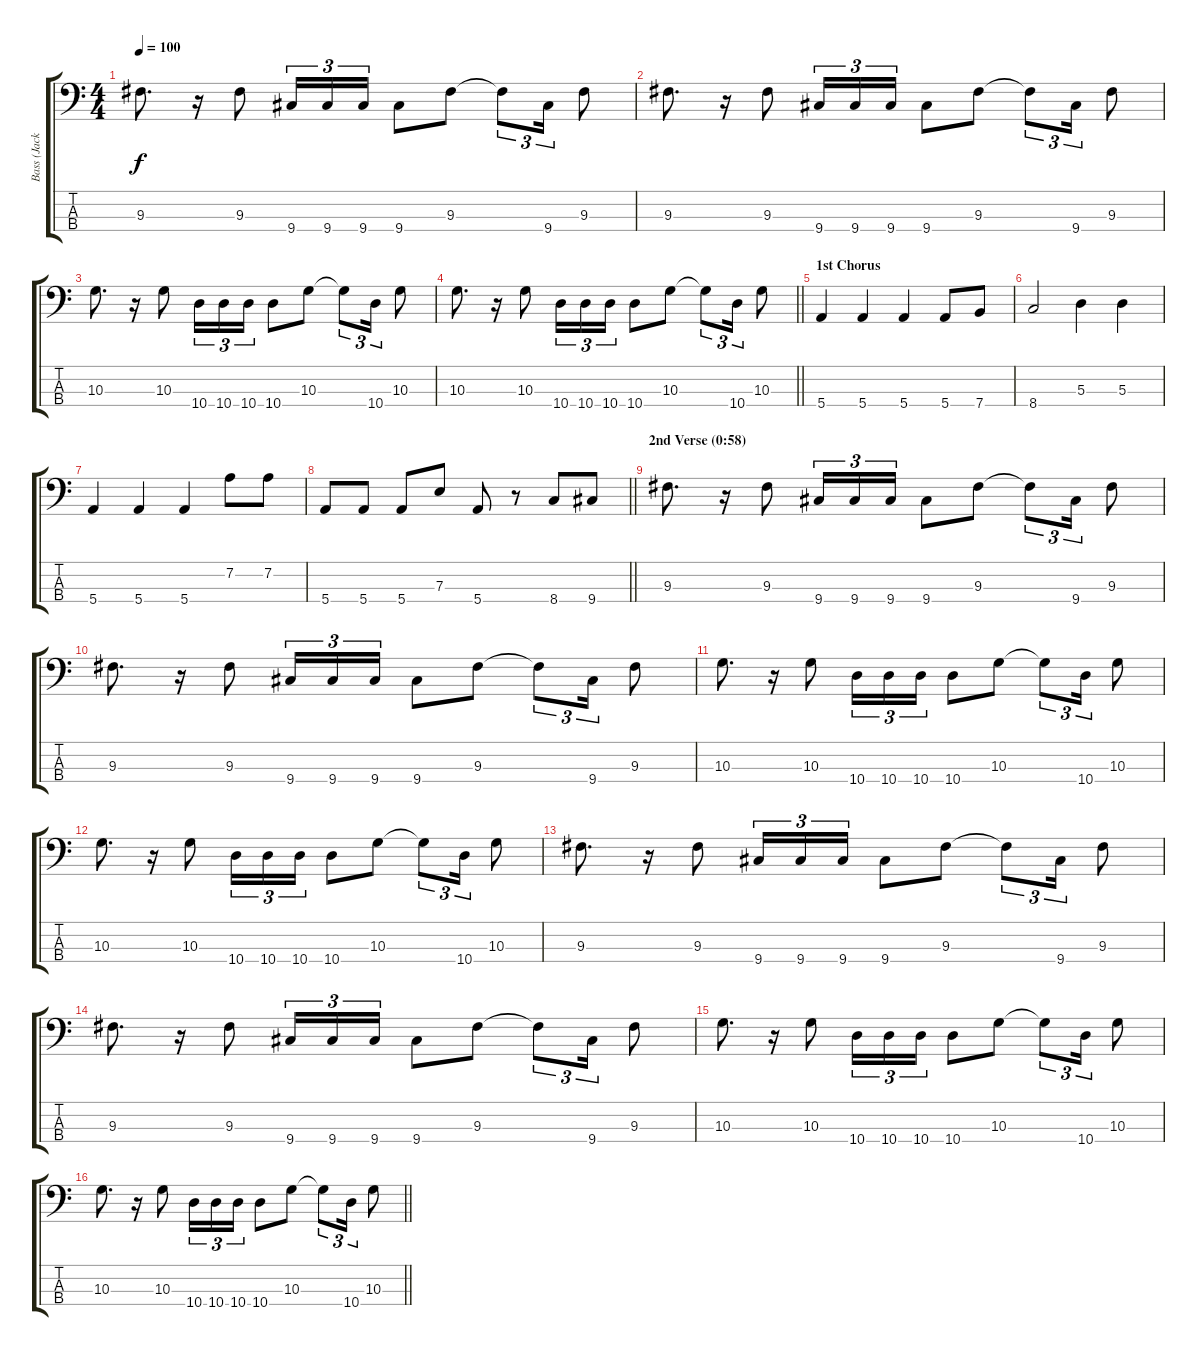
\track ("Bass (Jack Casady)" "Bass (Jack") {instrument electricbassfinger}
\staff {score tabs}
\tuning (G2 D2 A1 E1) {hide}
\ts (4 4)
\tempo 100
\clef f4
\ks c
9.3.8{d dy f} r.16 9.3.8 9.4.16{tu (3 2)} 9.4.16{tu (3 2)} 9.4.16{tu (3 2)} 9.4.8 9.3.8 9.3{t}.8{tu (3 2)} 9.4.16{tu (3 2)} 9.3.8 |
9.3.8{d} r.16 9.3.8 9.4.16{tu (3 2)} 9.4.16{tu (3 2)} 9.4.16{tu (3 2)} 9.4.8 9.3.8 9.3{t}.8{tu (3 2)} 9.4.16{tu (3 2)} 9.3.8 |
10.3.8{d} r.16 10.3.8 10.4.16{tu (3 2)} 10.4.16{tu (3 2)} 10.4.16{tu (3 2)} 10.4.8 10.3.8 10.3{t}.8{tu (3 2)} 10.4.16{tu (3 2)} 10.3.8 |
\barLineRight lightlight
10.3.8{d} r.16 10.3.8 10.4.16{tu (3 2)} 10.4.16{tu (3 2)} 10.4.16{tu (3 2)} 10.4.8 10.3.8 10.3{t}.8{tu (3 2)} 10.4.16{tu (3 2)} 10.3.8 |
\section ("" "1st Chorus ")
5.4.4 5.4.4 5.4.4 5.4.8 7.4.8 |
8.4.2 5.3.4 5.3.4 |
5.4.4 5.4.4 5.4.4 7.2.8 7.2.8 |
\barLineRight lightlight
5.4.8 5.4.8 5.4.8 7.3.8 5.4.8 r.8 8.4.8 9.4.8 |
\section ("" "2nd Verse (0:58)")
9.3.8{d} r.16 9.3.8 9.4.16{tu (3 2)} 9.4.16{tu (3 2)} 9.4.16{tu (3 2)} 9.4.8 9.3.8 9.3{t}.8{tu (3 2)} 9.4.16{tu (3 2)} 9.3.8 |
9.3.8{d} r.16 9.3.8 9.4.16{tu (3 2)} 9.4.16{tu (3 2)} 9.4.16{tu (3 2)} 9.4.8 9.3.8 9.3{t}.8{tu (3 2)} 9.4.16{tu (3 2)} 9.3.8 |
10.3.8{d} r.16 10.3.8 10.4.16{tu (3 2)} 10.4.16{tu (3 2)} 10.4.16{tu (3 2)} 10.4.8 10.3.8 10.3{t}.8{tu (3 2)} 10.4.16{tu (3 2)} 10.3.8 |
10.3.8{d} r.16 10.3.8 10.4.16{tu (3 2)} 10.4.16{tu (3 2)} 10.4.16{tu (3 2)} 10.4.8 10.3.8 10.3{t}.8{tu (3 2)} 10.4.16{tu (3 2)} 10.3.8 |
9.3.8{d} r.16 9.3.8 9.4.16{tu (3 2)} 9.4.16{tu (3 2)} 9.4.16{tu (3 2)} 9.4.8 9.3.8 9.3{t}.8{tu (3 2)} 9.4.16{tu (3 2)} 9.3.8 |
9.3.8{d} r.16 9.3.8 9.4.16{tu (3 2)} 9.4.16{tu (3 2)} 9.4.16{tu (3 2)} 9.4.8 9.3.8 9.3{t}.8{tu (3 2)} 9.4.16{tu (3 2)} 9.3.8 |
10.3.8{d} r.16 10.3.8 10.4.16{tu (3 2)} 10.4.16{tu (3 2)} 10.4.16{tu (3 2)} 10.4.8 10.3.8 10.3{t}.8{tu (3 2)} 10.4.16{tu (3 2)} 10.3.8 |
\barLineRight lightlight
10.3.8{d} r.16 10.3.8 10.4.16{tu (3 2)} 10.4.16{tu (3 2)} 10.4.16{tu (3 2)} 10.4.8 10.3.8 10.3{t}.8{tu (3 2)} 10.4.16{tu (3 2)} 10.3.8
